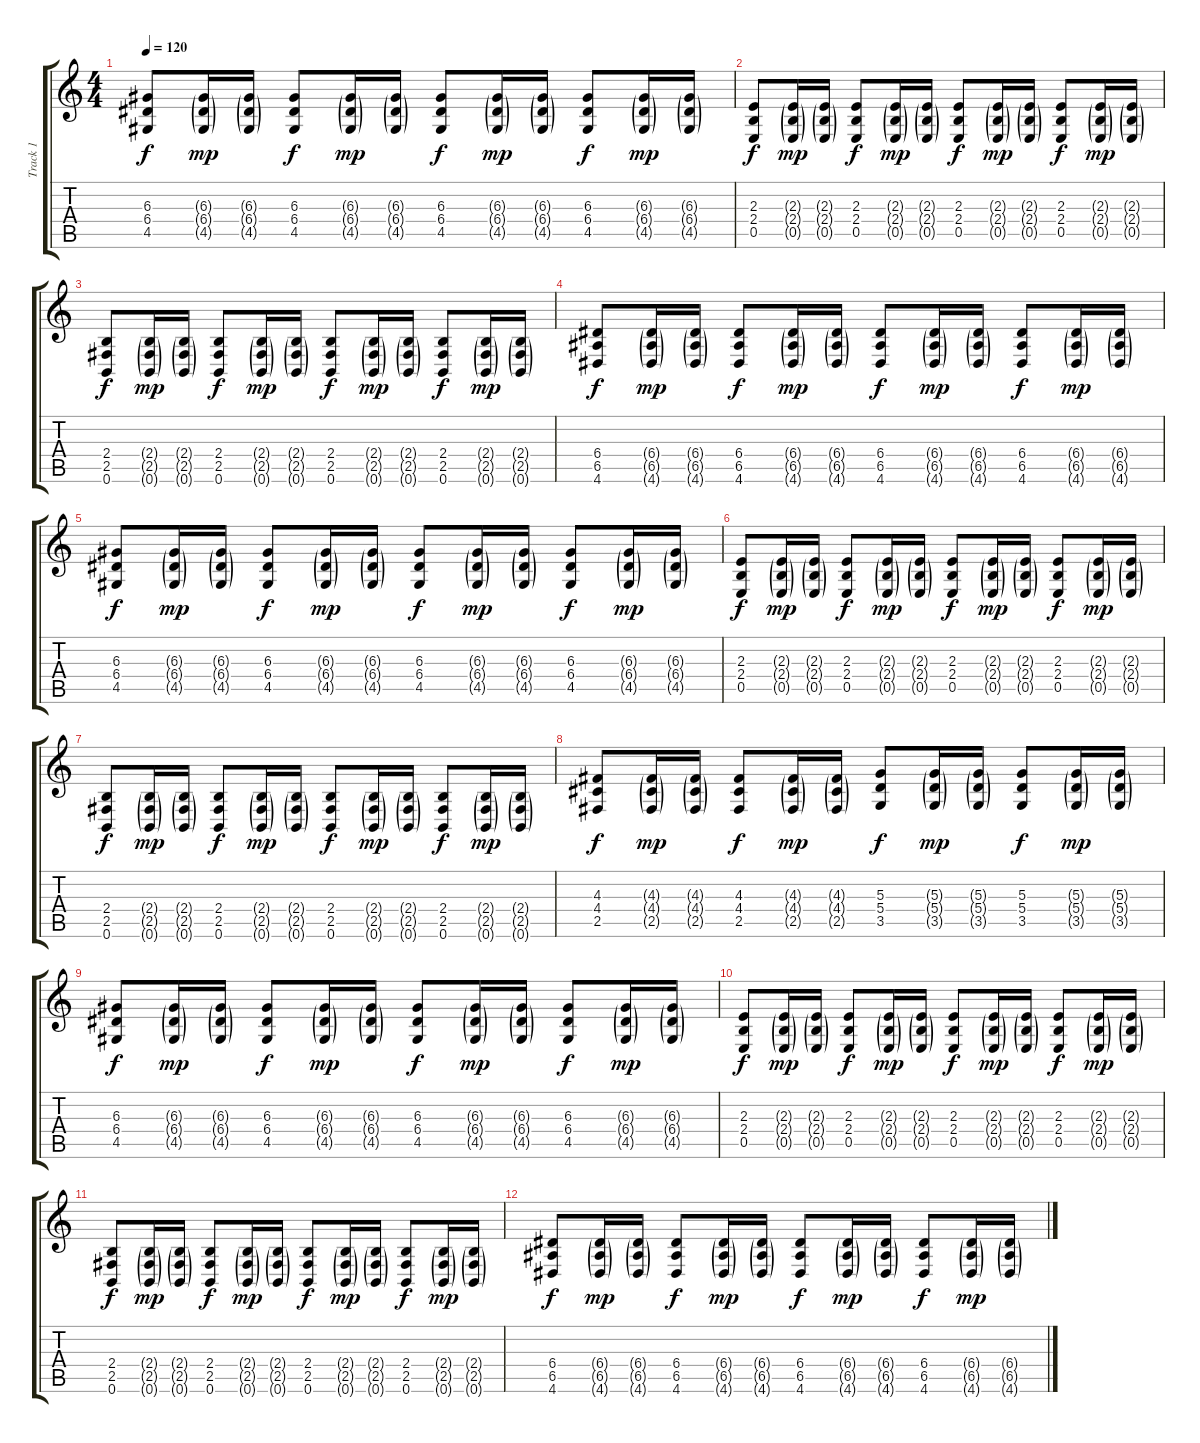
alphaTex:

\track ("Track 1" "Track 1") {instrument distortionguitar}
\staff {score tabs}
\tuning (B3 Gb3 D3 A2 E2 B1) {hide}
\ts (4 4)
\tempo 120
\clef g2
\ks c
(6.3 6.4 4.5).8{dy f} (6.3{g} 6.4{g} 4.5{g}).16{dy mp} (6.3{g} 6.4{g} 4.5{g}).16 (6.3 6.4 4.5).8{dy f} (6.3{g} 6.4{g} 4.5{g}).16{dy mp} (6.3{g} 6.4{g} 4.5{g}).16 (6.3 6.4 4.5).8{dy f} (6.3{g} 6.4{g} 4.5{g}).16{dy mp} (6.3{g} 6.4{g} 4.5{g}).16 (6.3 6.4 4.5).8{dy f} (6.3{g} 6.4{g} 4.5{g}).16{dy mp} (6.3{g} 6.4{g} 4.5{g}).16 |
(2.3 2.4 0.5).8{dy f} (2.3{g} 2.4{g} 0.5{g}).16{dy mp} (2.3{g} 2.4{g} 0.5{g}).16 (2.3 2.4 0.5).8{dy f} (2.3{g} 2.4{g} 0.5{g}).16{dy mp} (2.3{g} 2.4{g} 0.5{g}).16 (2.3 2.4 0.5).8{dy f} (2.3{g} 2.4{g} 0.5{g}).16{dy mp} (2.3{g} 2.4{g} 0.5{g}).16 (2.3 2.4 0.5).8{dy f} (2.3{g} 2.4{g} 0.5{g}).16{dy mp} (2.3{g} 2.4{g} 0.5{g}).16 |
(2.4 2.5 0.6).8{dy f} (2.4{g} 2.5{g} 0.6{g}).16{dy mp} (2.4{g} 2.5{g} 0.6{g}).16 (2.4 2.5 0.6).8{dy f} (2.4{g} 2.5{g} 0.6{g}).16{dy mp} (2.4{g} 2.5{g} 0.6{g}).16 (2.4 2.5 0.6).8{dy f} (2.4{g} 2.5{g} 0.6{g}).16{dy mp} (2.4{g} 2.5{g} 0.6{g}).16 (2.4 2.5 0.6).8{dy f} (2.4{g} 2.5{g} 0.6{g}).16{dy mp} (2.4{g} 2.5{g} 0.6{g}).16 |
(6.4 6.5 4.6).8{dy f} (6.4{g} 6.5{g} 4.6{g}).16{dy mp} (6.4{g} 6.5{g} 4.6{g}).16 (6.4 6.5 4.6).8{dy f} (6.4{g} 6.5{g} 4.6{g}).16{dy mp} (6.4{g} 6.5{g} 4.6{g}).16 (6.4 6.5 4.6).8{dy f} (6.4{g} 6.5{g} 4.6{g}).16{dy mp} (6.4{g} 6.5{g} 4.6{g}).16 (6.4 6.5 4.6).8{dy f} (6.4{g} 6.5{g} 4.6{g}).16{dy mp} (6.4{g} 6.5{g} 4.6{g}).16 |
(6.3 6.4 4.5).8{dy f} (6.3{g} 6.4{g} 4.5{g}).16{dy mp} (6.3{g} 6.4{g} 4.5{g}).16 (6.3 6.4 4.5).8{dy f} (6.3{g} 6.4{g} 4.5{g}).16{dy mp} (6.3{g} 6.4{g} 4.5{g}).16 (6.3 6.4 4.5).8{dy f} (6.3{g} 6.4{g} 4.5{g}).16{dy mp} (6.3{g} 6.4{g} 4.5{g}).16 (6.3 6.4 4.5).8{dy f} (6.3{g} 6.4{g} 4.5{g}).16{dy mp} (6.3{g} 6.4{g} 4.5{g}).16 |
(2.3 2.4 0.5).8{dy f} (2.3{g} 2.4{g} 0.5{g}).16{dy mp} (2.3{g} 2.4{g} 0.5{g}).16 (2.3 2.4 0.5).8{dy f} (2.3{g} 2.4{g} 0.5{g}).16{dy mp} (2.3{g} 2.4{g} 0.5{g}).16 (2.3 2.4 0.5).8{dy f} (2.3{g} 2.4{g} 0.5{g}).16{dy mp} (2.3{g} 2.4{g} 0.5{g}).16 (2.3 2.4 0.5).8{dy f} (2.3{g} 2.4{g} 0.5{g}).16{dy mp} (2.3{g} 2.4{g} 0.5{g}).16 |
(2.4 2.5 0.6).8{dy f} (2.4{g} 2.5{g} 0.6{g}).16{dy mp} (2.4{g} 2.5{g} 0.6{g}).16 (2.4 2.5 0.6).8{dy f} (2.4{g} 2.5{g} 0.6{g}).16{dy mp} (2.4{g} 2.5{g} 0.6{g}).16 (2.4 2.5 0.6).8{dy f} (2.4{g} 2.5{g} 0.6{g}).16{dy mp} (2.4{g} 2.5{g} 0.6{g}).16 (2.4 2.5 0.6).8{dy f} (2.4{g} 2.5{g} 0.6{g}).16{dy mp} (2.4{g} 2.5{g} 0.6{g}).16 |
(4.3 4.4 2.5).8{dy f} (4.3{g} 4.4{g} 2.5{g}).16{dy mp} (4.3{g} 4.4{g} 2.5{g}).16 (4.3 4.4 2.5).8{dy f} (4.3{g} 4.4{g} 2.5{g}).16{dy mp} (4.3{g} 4.4{g} 2.5{g}).16 (5.3 5.4 3.5).8{dy f} (5.3{g} 5.4{g} 3.5{g}).16{dy mp} (5.3{g} 5.4{g} 3.5{g}).16 (5.3 5.4 3.5).8{dy f} (5.3{g} 5.4{g} 3.5{g}).16{dy mp} (5.3{g} 5.4{g} 3.5{g}).16 |
(6.3 6.4 4.5).8{dy f} (6.3{g} 6.4{g} 4.5{g}).16{dy mp} (6.3{g} 6.4{g} 4.5{g}).16 (6.3 6.4 4.5).8{dy f} (6.3{g} 6.4{g} 4.5{g}).16{dy mp} (6.3{g} 6.4{g} 4.5{g}).16 (6.3 6.4 4.5).8{dy f} (6.3{g} 6.4{g} 4.5{g}).16{dy mp} (6.3{g} 6.4{g} 4.5{g}).16 (6.3 6.4 4.5).8{dy f} (6.3{g} 6.4{g} 4.5{g}).16{dy mp} (6.3{g} 6.4{g} 4.5{g}).16 |
(2.3 2.4 0.5).8{dy f} (2.3{g} 2.4{g} 0.5{g}).16{dy mp} (2.3{g} 2.4{g} 0.5{g}).16 (2.3 2.4 0.5).8{dy f} (2.3{g} 2.4{g} 0.5{g}).16{dy mp} (2.3{g} 2.4{g} 0.5{g}).16 (2.3 2.4 0.5).8{dy f} (2.3{g} 2.4{g} 0.5{g}).16{dy mp} (2.3{g} 2.4{g} 0.5{g}).16 (2.3 2.4 0.5).8{dy f} (2.3{g} 2.4{g} 0.5{g}).16{dy mp} (2.3{g} 2.4{g} 0.5{g}).16 |
(2.4 2.5 0.6).8{dy f} (2.4{g} 2.5{g} 0.6{g}).16{dy mp} (2.4{g} 2.5{g} 0.6{g}).16 (2.4 2.5 0.6).8{dy f} (2.4{g} 2.5{g} 0.6{g}).16{dy mp} (2.4{g} 2.5{g} 0.6{g}).16 (2.4 2.5 0.6).8{dy f} (2.4{g} 2.5{g} 0.6{g}).16{dy mp} (2.4{g} 2.5{g} 0.6{g}).16 (2.4 2.5 0.6).8{dy f} (2.4{g} 2.5{g} 0.6{g}).16{dy mp} (2.4{g} 2.5{g} 0.6{g}).16 |
(6.4 6.5 4.6).8{dy f} (6.4{g} 6.5{g} 4.6{g}).16{dy mp} (6.4{g} 6.5{g} 4.6{g}).16 (6.4 6.5 4.6).8{dy f} (6.4{g} 6.5{g} 4.6{g}).16{dy mp} (6.4{g} 6.5{g} 4.6{g}).16 (6.4 6.5 4.6).8{dy f} (6.4{g} 6.5{g} 4.6{g}).16{dy mp} (6.4{g} 6.5{g} 4.6{g}).16 (6.4 6.5 4.6).8{dy f} (6.4{g} 6.5{g} 4.6{g}).16{dy mp} (6.4{g} 6.5{g} 4.6{g}).16
